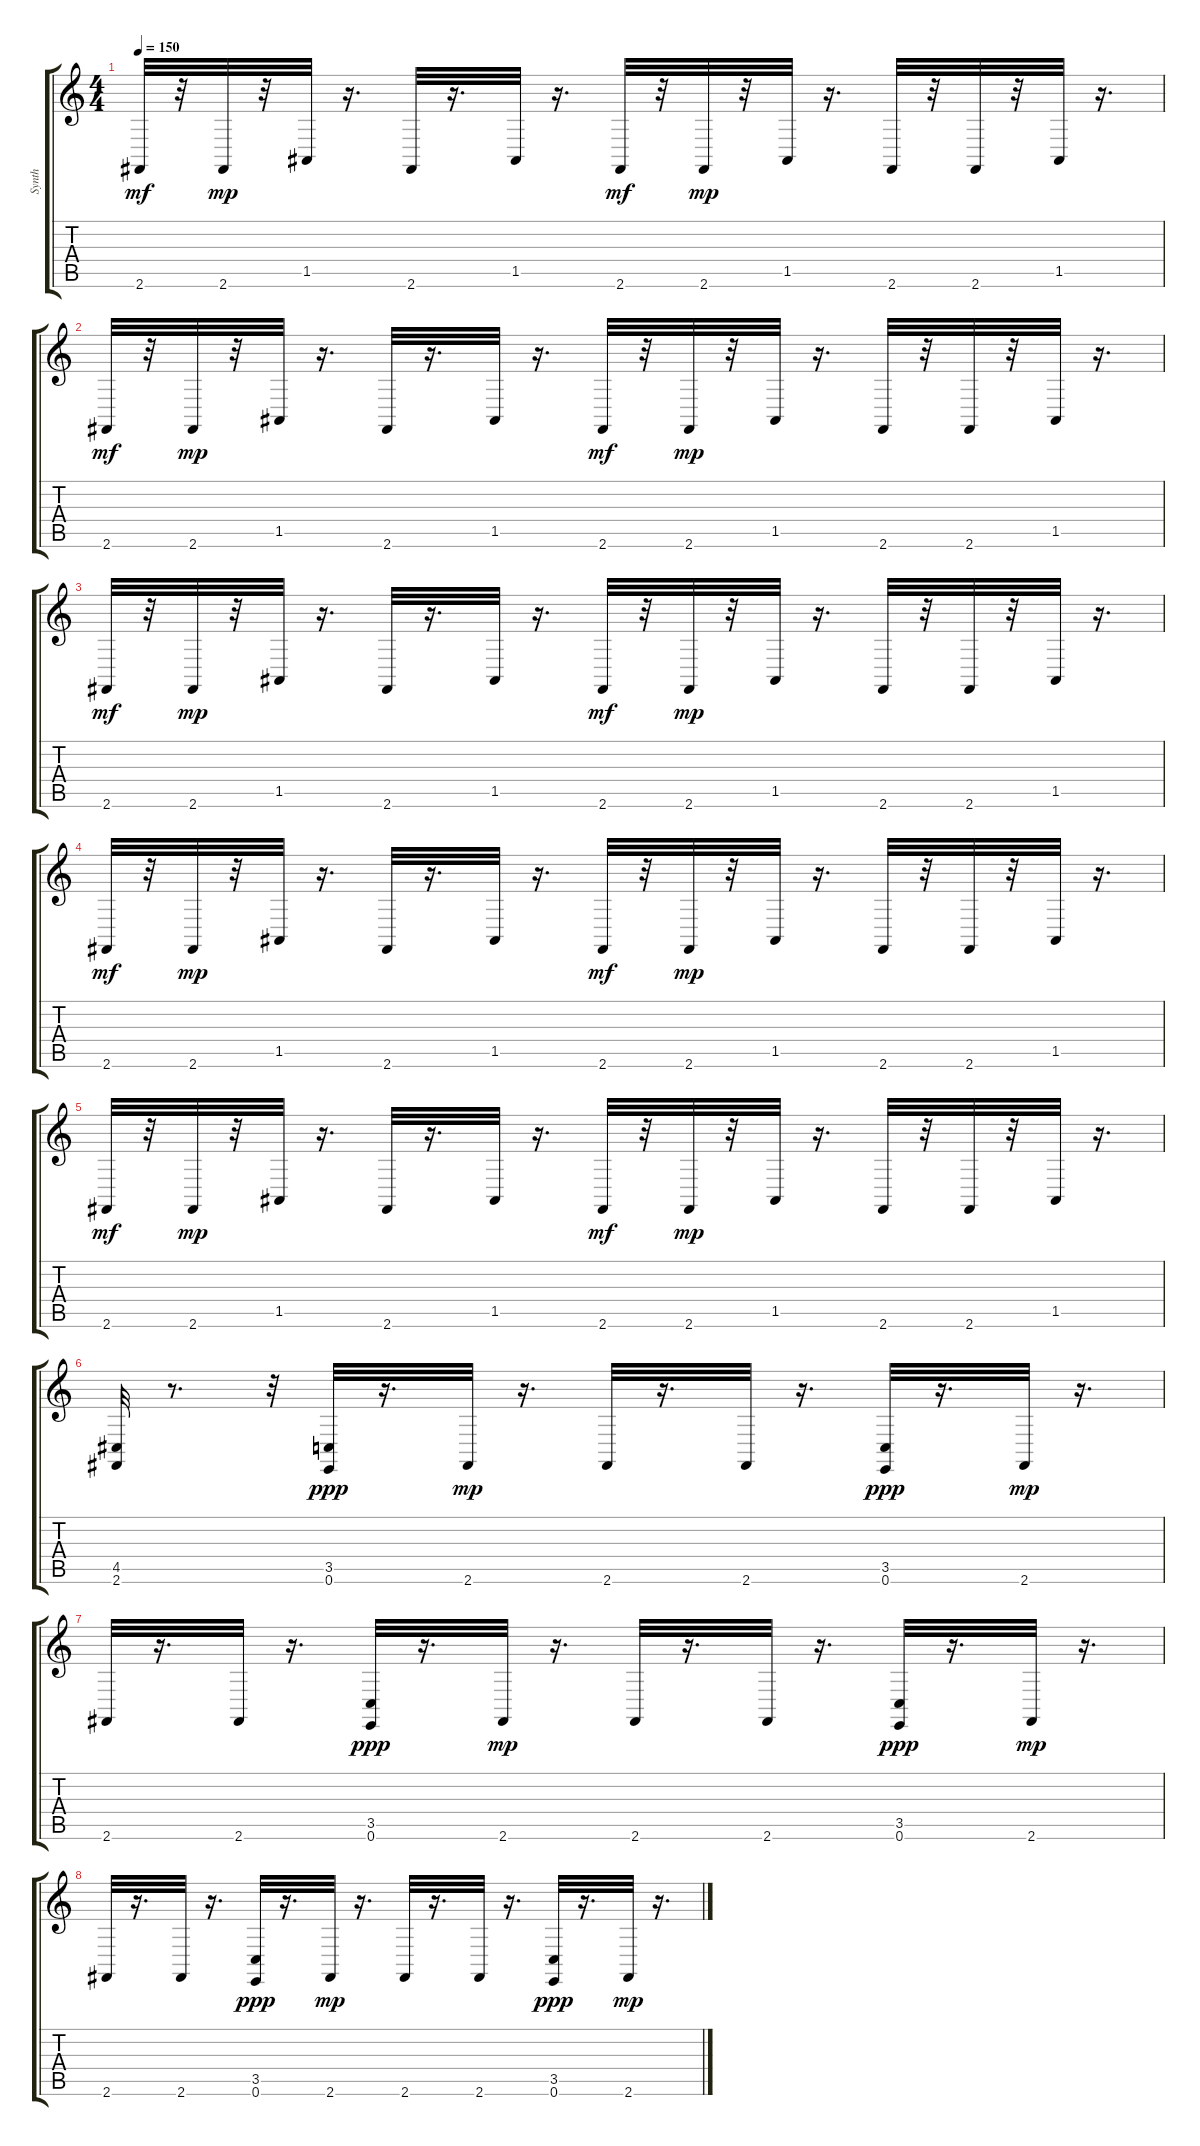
\track ("Synth" "Synth") {instrument drawbarorgan}
\staff {score tabs}
\tuning (E4 B3 G3 D3 A2 E2) {hide}
\ts (4 4)
\tempo 150
\clef g2
\ks c
2.6.32{dy mf} r.32 2.6.32{dy mp} r.32 1.5.32 r.16{d} 2.6.32 r.16{d} 1.5.32 r.16{d} 2.6.32{dy mf} r.32 2.6.32{dy mp} r.32 1.5.32 r.16{d} 2.6.32 r.32 2.6.32 r.32 1.5.32 r.16{d} |
2.6.32{dy mf} r.32 2.6.32{dy mp} r.32 1.5.32 r.16{d} 2.6.32 r.16{d} 1.5.32 r.16{d} 2.6.32{dy mf} r.32 2.6.32{dy mp} r.32 1.5.32 r.16{d} 2.6.32 r.32 2.6.32 r.32 1.5.32 r.16{d} |
2.6.32{dy mf} r.32 2.6.32{dy mp} r.32 1.5.32 r.16{d} 2.6.32 r.16{d} 1.5.32 r.16{d} 2.6.32{dy mf} r.32 2.6.32{dy mp} r.32 1.5.32 r.16{d} 2.6.32 r.32 2.6.32 r.32 1.5.32 r.16{d} |
2.6.32{dy mf} r.32 2.6.32{dy mp} r.32 1.5.32 r.16{d} 2.6.32 r.16{d} 1.5.32 r.16{d} 2.6.32{dy mf} r.32 2.6.32{dy mp} r.32 1.5.32 r.16{d} 2.6.32 r.32 2.6.32 r.32 1.5.32 r.16{d} |
2.6.32{dy mf} r.32 2.6.32{dy mp} r.32 1.5.32 r.16{d} 2.6.32 r.16{d} 1.5.32 r.16{d} 2.6.32{dy mf} r.32 2.6.32{dy mp} r.32 1.5.32 r.16{d} 2.6.32 r.32 2.6.32 r.32 1.5.32 r.16{d} |
(4.5 2.6).32 r.8{d} r.32 (3.5 0.6).32{dy ppp} r.16{d} 2.6.32{dy mp} r.16{d} 2.6.32 r.16{d} 2.6.32 r.16{d} (3.5 0.6).32{dy ppp} r.16{d} 2.6.32{dy mp} r.16{d} |
2.6.32 r.16{d} 2.6.32 r.16{d} (3.5 0.6).32{dy ppp} r.16{d} 2.6.32{dy mp} r.16{d} 2.6.32 r.16{d} 2.6.32 r.16{d} (3.5 0.6).32{dy ppp} r.16{d} 2.6.32{dy mp} r.16{d} |
2.6.32 r.16{d} 2.6.32 r.16{d} (3.5 0.6).32{dy ppp} r.16{d} 2.6.32{dy mp} r.16{d} 2.6.32 r.16{d} 2.6.32 r.16{d} (3.5 0.6).32{dy ppp} r.16{d} 2.6.32{dy mp} r.16{d}
